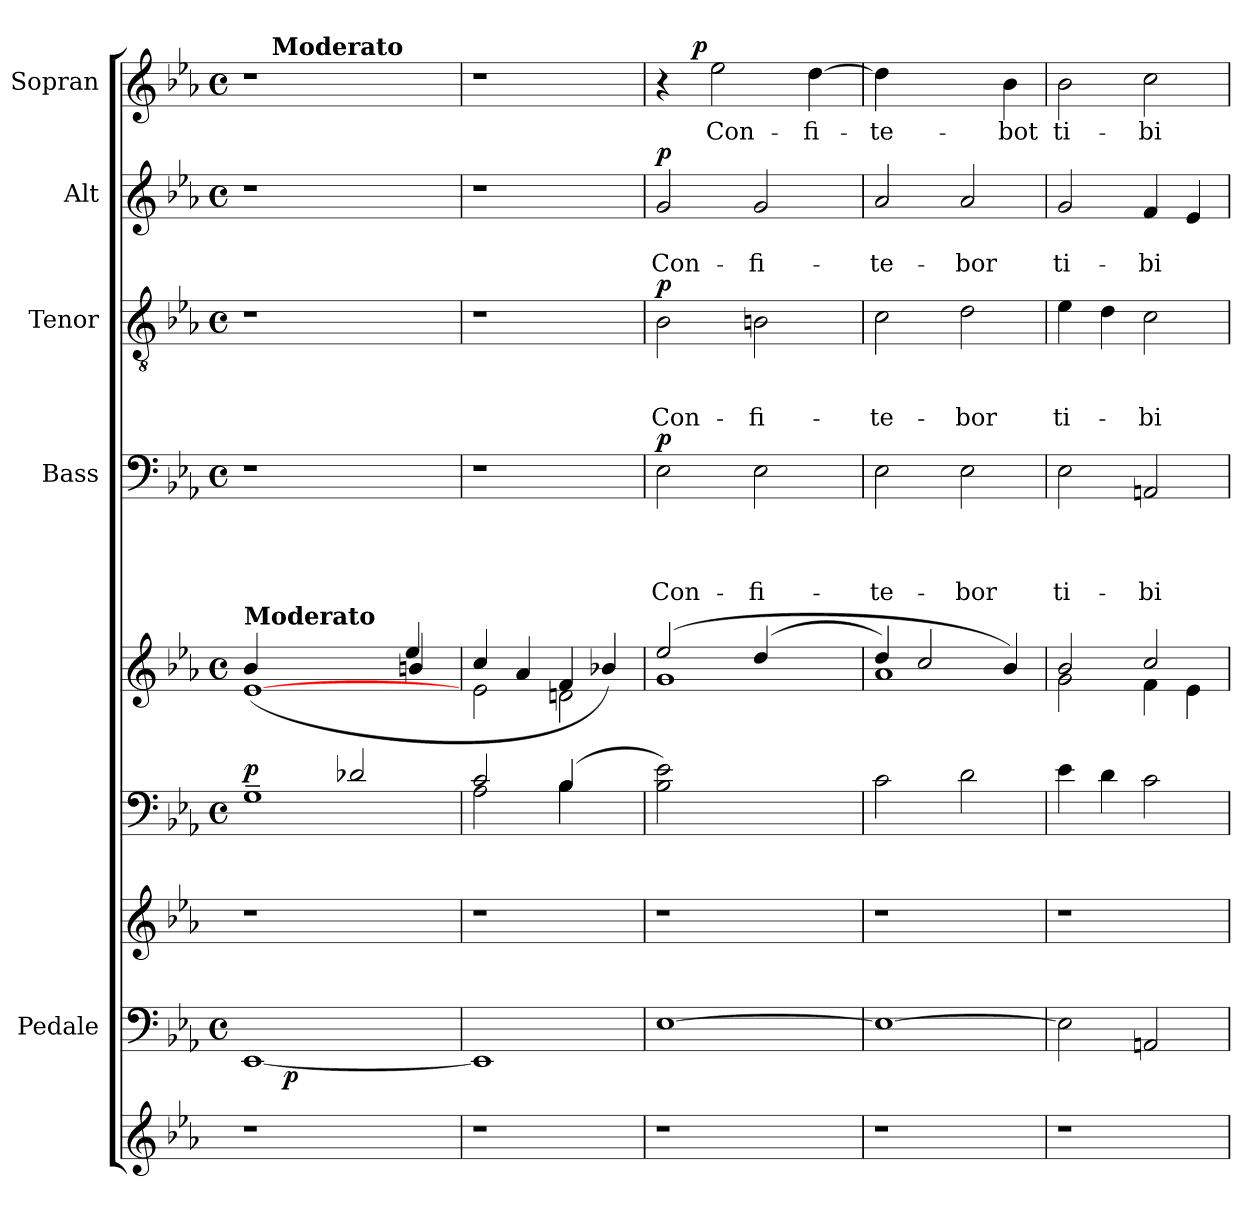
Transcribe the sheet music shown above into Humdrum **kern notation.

**kern	**kern	**dynam	**kern	**kern	**dynam	**kern	**kern	**text	**text	**text	**text	**dynam	**kern	**text	**text	**text	**dynam	**kern	**text	**text	**dynam	**kern	**text	**dynam
*part9	*part8	*part8	*part7	*part6	*part6	*part5	*part4	*part4	*part4	*part4	*part4	*part4	*part3	*part3	*part3	*part3	*part3	*part2	*part2	*part2	*part2	*part1	*part1	*part1
*staff9	*staff8	*staff8	*staff7	*staff6	*staff6	*staff5	*staff4	*staff4	*staff4	*staff4	*staff4	*staff4	*staff3	*staff3	*staff3	*staff3	*staff3	*staff2	*staff2	*staff2	*staff2	*staff1	*staff1	*staff1
*	*I"Pedale	*	*	*	*	*	*I"Bass	*	*	*	*	*	*I"Tenor	*	*	*	*	*I"Alt	*	*	*	*I"Sopran	*	*
*clefG2	*clefF4	*	*clefG2	*clefF4	*	*clefG2	*clefF4	*	*	*	*	*	*clefGv2	*	*	*	*	*clefG2	*	*	*	*clefG2	*	*
*k[b-e-a-]	*k[b-e-a-]	*	*k[b-e-a-]	*k[b-e-a-]	*	*k[b-e-a-]	*k[b-e-a-]	*	*	*	*	*	*k[b-e-a-]	*	*	*	*	*k[b-e-a-]	*	*	*	*k[b-e-a-]	*	*
*E-:	*E-:	*	*E-:	*E-:	*	*E-:	*E-:	*	*	*	*	*	*E-:	*	*	*	*	*E-:	*	*	*	*E-:	*	*
*	*M4/4	*	*	*M4/4	*	*M4/4	*M4/4	*	*	*	*	*	*M4/4	*	*	*	*	*M4/4	*	*	*	*M4/4	*	*
*	*met(c)	*	*	*met(c)	*	*met(c)	*met(c)	*	*	*	*	*	*met(c)	*	*	*	*	*met(c)	*	*	*	*met(c)	*	*
=1	=1	=1	=1	=1	=1	=1	=1	=1	=1	=1	=1	=1	=1	=1	=1	=1	=1	=1	=1	=1	=1	=1	=1	=1
*	*	*	*	*^	*	*^	*	*	*	*	*	*	*	*	*	*	*	*	*	*	*	*	*	*
*	*	*	*	*	*	*	*	*^	*	*	*	*	*	*	*	*	*	*	*	*	*	*	*	*	*	*
!	!	!	!	!	!	!	!LO:TX:a:B:t=Moderato	!	!	!	!	!	!	!	!	!	!	!	!	!	!	!	!	!	!	!	!
!	!	!	!	!	!	!LO:DY:a	!	!	!	!	!	!	!	!	!	!	!	!	!	!	!	!	!	!	!	!	!
*	*^	*	*	*	*	*	*	*	*	*	*	*	*	*	*	*	*	*	*	*	*	*	*	*	*^	*	*
1r	[<1EE-	8ryy	.	1r	1G~>	2ryy	p	[<1e-	(4b-/	2.ryy	1r	.	.	.	.	.	1r	.	.	.	.	1r	.	.	.	1r	8ryy	.	.
!	!	!	!	!	!	!	!	!	!	!	!	!	!	!	!	!	!	!	!	!	!	!	!	!	!	!	!LO:TX:a:B:t=Moderato	!	!
.	.	32ryy	.	.	.	.	.	.	.	.	.	.	.	.	.	.	.	.	.	.	.	.	.	.	.	.	2..ryy	.	.
!	!	!	!LO:DY:b	!	!	!	!	!	!	!	!	!	!	!	!	!	!	!	!	!	!	!	!	!	!	!	!	!	!
.	.	2ryy	p	.	.	.	.	.	.	.	.	.	.	.	.	.	.	.	.	.	.	.	.	.	.	.	.	.	.
.	.	.	.	.	.	.	.	.	2ryy	.	.	.	.	.	.	.	.	.	.	.	.	.	.	.	.	.	.	.	.
.	.	.	.	.	.	2d-X/	.	.	.	.	.	.	.	.	.	.	.	.	.	.	.	.	.	.	.	.	.	.	.
.	.	4ryy	.	.	.	.	.	.	.	.	.	.	.	.	.	.	.	.	.	.	.	.	.	.	.	.	.	.	.
.	.	.	.	.	.	.	.	.	4ee-/	4bn/	.	.	.	.	.	.	.	.	.	.	.	.	.	.	.	.	.	.	.
.	.	16.ryy	.	.	.	.	.	.	.	.	.	.	.	.	.	.	.	.	.	.	.	.	.	.	.	.	.	.	.
*	*v	*v	*	*	*	*	*	*	*v	*v	*	*	*	*	*	*	*	*	*	*	*	*	*	*	*	*v	*v	*	*
=2	=2	=2	=2	=2	=2	=2	=2	=2	=2	=2	=2	=2	=2	=2	=2	=2	=2	=2	=2	=2	=2	=2	=2	=2	=2	=2
1r	1EE-]	.	1r	2c/	2A-\	.	4cc/	2e-\	1r	.	.	.	.	.	1r	.	.	.	.	1r	.	.	.	1r	.	.
.	.	.	.	.	.	.	4a-/	.	.	.	.	.	.	.	.	.	.	.	.	.	.	.	.	.	.	.
.	.	.	.	(<4B-/	4B-\	.	4f/	2dn\	.	.	.	.	.	.	.	.	.	.	.	.	.	.	.	.	.	.
.	.	.	.	4ryy	4ryy	.	4b-X/)	.	.	.	.	.	.	.	.	.	.	.	.	.	.	.	.	.	.	.
=3	=3	=3	=3	=3	=3	=3	=3	=3	=3	=3	=3	=3	=3	=3	=3	=3	=3	=3	=3	=3	=3	=3	=3	=3	=3	=3
!	!	!	!	!	!	!	!	!	!	!	!	!	!LO:LY:b	!LO:DY:a	!	!	!	!LO:LY:b	!LO:DY:a	!	!	!LO:LY:b	!LO:DY:a	!	!	!
*	*	*	*	*v	*v	*	*	*	*	*	*	*	*	*	*	*	*	*	*	*	*	*	*	*^	*	*
1r	[>1E-	.	1r	2B-\ 2e-\)	.	(2ee-/	1g	2E-\	.	.	.	Con-	p	2B-\	.	.	Con-	p	2g/	.	Con-	p	4r	8.ryy	.	.
!	!	!	!	!	!	!	!	!	!	!	!	!	!	!	!	!	!	!	!	!	!	!	!	!	!	!LO:DY:a
.	.	.	.	.	.	.	.	.	.	.	.	.	.	.	.	.	.	.	.	.	.	.	.	2ryy	.	p
!	!	!	!	!	!	!	!	!	!	!	!	!	!	!	!	!	!	!	!	!	!	!	!	!	!LO:LY:b	!
.	.	.	.	.	.	.	.	.	.	.	.	.	.	.	.	.	.	.	.	.	.	.	2ee-\	.	Con-	.
!	!	!	!	!	!	!	!	!	!	!	!	!LO:LY:b	!	!	!	!	!LO:LY:b	!	!	!	!LO:LY:b	!	!	!	!	!
.	.	.	.	2ryy	.	(4dd/	.	2E-\	.	.	.	-fi-	.	2Bn\	.	.	-fi-	.	2g/	.	-fi-	.	.	.	.	.
.	.	.	.	.	.	.	.	.	.	.	.	.	.	.	.	.	.	.	.	.	.	.	.	4ryy	.	.
!	!	!	!	!	!	!	!	!	!	!	!	!	!	!	!	!	!	!	!	!	!	!	!	!	!LO:LY:b	!
.	.	.	.	.	.	4ryy	.	.	.	.	.	.	.	.	.	.	.	.	.	.	.	.	[>4dd\	.	-fi-	.
.	.	.	.	.	.	.	.	.	.	.	.	.	.	.	.	.	.	.	.	.	.	.	.	16ryy	.	.
=4	=4	=4	=4	=4	=4	=4	=4	=4	=4	=4	=4	=4	=4	=4	=4	=4	=4	=4	=4	=4	=4	=4	=4	=4	=4	=4
!	!	!	!	!	!	!	!	!	!	!	!	!LO:LY:b	!	!	!	!	!LO:LY:b	!	!	!	!LO:LY:b	!	!	!	!LO:LY:b	!
*	*	*	*	*	*	*	*	*	*	*	*	*	*	*	*	*	*	*	*	*	*	*	*v	*v	*	*
1r	1E-_	.	1r	2c\	.	4dd/)	1a-	2E-\	.	.	.	-te-	.	2c\	.	.	-te-	.	2a-/	.	-te-	.	4dd\]	-te-	.
.	.	.	.	.	.	2cc/	.	.	.	.	.	.	.	.	.	.	.	.	.	.	.	.	2ryy	.	.
!	!	!	!	!	!	!	!	!	!	!	!	!LO:LY:b	!	!	!	!	!LO:LY:b	!	!	!	!LO:LY:b	!	!	!	!
.	.	.	.	2d\	.	.	.	2E-\	.	.	.	-bor	.	2d\	.	.	-bor	.	2a-/	.	-bor	.	.	.	.
!	!	!	!	!	!	!	!	!	!	!	!	!	!	!	!	!	!	!	!	!	!	!	!	!LO:LY:b	!
.	.	.	.	.	.	4b-/)	.	.	.	.	.	.	.	.	.	.	.	.	.	.	.	.	4b-\	-bot	.
=5	=5	=5	=5	=5	=5	=5	=5	=5	=5	=5	=5	=5	=5	=5	=5	=5	=5	=5	=5	=5	=5	=5	=5	=5	=5
!	!	!	!	!	!	!	!	!	!	!	!	!LO:LY:b	!	!	!	!	!LO:LY:b	!	!	!	!LO:LY:b	!	!	!LO:LY:b	!
1r	2E-\]	.	1r	4e-\	.	2b-/	2g\	2E-\	.	.	.	ti-	.	4e-\	.	.	ti-	.	2g/	.	ti-	.	2b-\	ti-	.
.	.	.	.	4d\	.	.	.	.	.	.	.	.	.	4d\	.	.	.	.	.	.	.	.	.	.	.
!	!	!	!	!	!	!	!	!	!	!	!	!LO:LY:b	!	!	!	!	!LO:LY:b	!	!	!	!LO:LY:b	!	!	!LO:LY:b	!
.	2AAn/	.	.	2c\	.	2cc/	4f\	2AAn/	.	.	.	-bi	.	2c\	.	.	-bi	.	4f/	.	-bi	.	2cc\	-bi	.
.	.	.	.	.	.	.	4e-\	.	.	.	.	.	.	.	.	.	.	.	4e-/	.	.	.	.	.	.
*	*	*	*	*	*	*v	*v	*	*	*	*	*	*	*	*	*	*	*	*	*	*	*	*	*	*
=	=	=	=	=	=	=	=	=	=	=	=	=	=	=	=	=	=	=	=	=	=	=	=	=
*-	*-	*-	*-	*-	*-	*-	*-	*-	*-	*-	*-	*-	*-	*-	*-	*-	*-	*-	*-	*-	*-	*-	*-	*-
